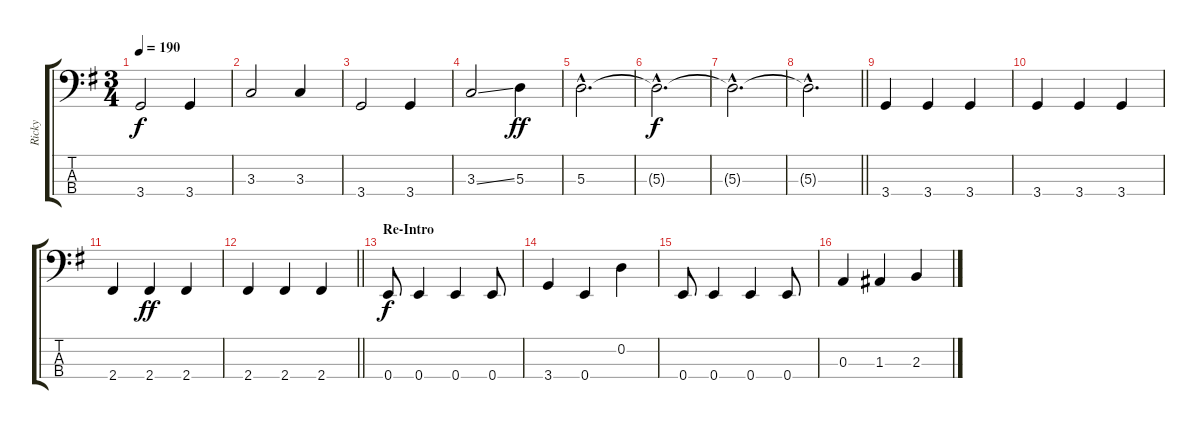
\track ("Ricky" "Ricky") {instrument acousticbass}
\staff {score tabs}
\tuning (G2 D2 A1 E1) {hide}
\ts (3 4)
\tempo 190
\clef f4
\ks g
3.4.2{dy f} 3.4.4 |
3.3.2 3.3.4 |
3.4.2 3.4.4 |
3.3{ss}.2 5.3.4{dy ff} |
5.3{hac}.2{d} |
5.3{hac t}.2{d dy f} |
5.3{hac t}.2{d} |
\barLineRight lightlight
5.3{hac t}.2{d} |
3.4.4 3.4.4 3.4.4 |
3.4.4 3.4.4 3.4.4 |
2.4.4 2.4.4{dy ff} 2.4.4 |
\barLineRight lightlight
2.4.4 2.4.4 2.4.4 |
\section ("" "Re-Intro")
0.4.8{dy f} 0.4.4 0.4.4 0.4.8 |
3.4.4 0.4.4 0.2.4 |
0.4.8 0.4.4 0.4.4 0.4.8 |
0.3.4 1.3.4 2.3.4
